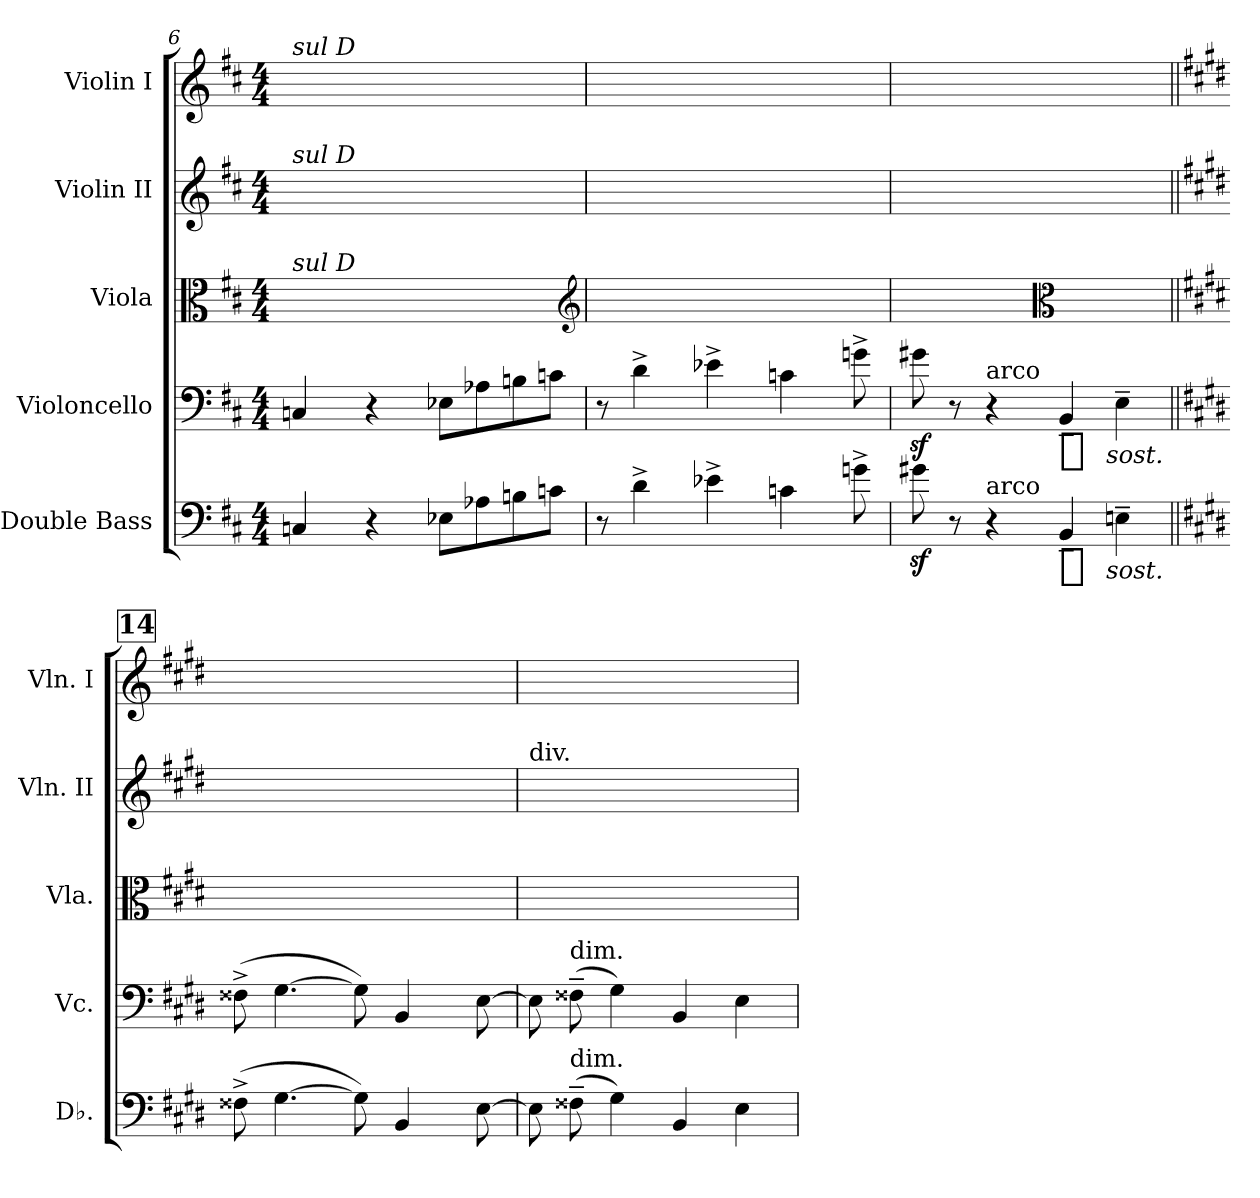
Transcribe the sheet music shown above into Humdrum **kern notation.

**kern	**dynam	**kern	**dynam	**kern	**kern	**kern
*part5	*part5	*part4	*part4	*part3	*part2	*part1
*staff5	*staff5	*staff4	*staff4	*staff3	*staff2	*staff1
*I"Double Bass	*	*I"Violoncello	*	*I"Viola	*I"Violin II	*I"Violin I
*I'Db.	*	*I'Vc.	*	*I'Vla.	*I'Vln. II	*I'Vln. I
*clefF4	*	*clefF4	*	*clefC3	*clefG2	*clefG2
*ITrd7c12	*	*	*	*	*	*
*k[f#c#]	*	*k[f#c#]	*	*k[f#c#]	*k[f#c#]	*k[f#c#]
*D:	*	*D:	*	*D:	*D:	*D:
*M4/4	*	*M4/4	*	*M4/4	*M4/4	*M4/4
=6	=6	=6	=6	=6	=6	=6
!	!	!	!	!	!	!LO:TX:a:i:t=sul D
!	!	!	!	!	!LO:TX:a:i:t=sul D	!
!	!	!	!	!LO:TX:a:i:t=sul D	!	!
4CCn	.	4Cn	.	8ryy	8ryy	8ryy
.	.	.	.	8ryy	8ryy	8ryy
4r	.	4r	.	8ryy	8ryy	8ryy
.	.	.	.	8ryy	8ryy	8ryy
8EE-XL	.	8E-XL	.	4ryy	4ryy	4ryy
8AA-X	.	8A-X	.	.	.	.
8BBn	.	8Bn	.	4ryy	4ryy	4ryy
8CnJ	.	8cnJ	.	.	.	.
*	*	*	*	*clefG2	*	*
=7	=7	=7	=7	=7	=7	=7
8r	.	8r	.	4ryy	4ryy	4ryy
4D^	.	4d^	.	.	.	.
.	.	.	.	4ryy	4ryy	4ryy
4E-X^	.	4e-X^	.	.	.	.
.	.	.	.	4ryy	4ryy	4ryy
4Cn	.	4cn	.	.	.	.
.	.	.	.	4ryy	4ryy	4ryy
8Gn^	.	8gn^	.	.	.	.
=8	=8	=8	=8	=8	=8	=8
8G#Xz	.	8g#Xz	.	8ryy	8ryy	8ryy
8r	.	8r	.	8ryy	8ryy	8ryy
!	!	!LO:TX:a:t=arco	!	!	!	!
!LO:TX:a:t=arco	!	!	!	!	!	!
4r	.	4r	.	8ryy	2.ryy	2.ryy
.	.	.	.	8ryy	.	.
*	*	*	*	*clefC3	*	*
!	!LO:DY:t=%s sost.	!	!LO:DY:t=%s sost.	!	!	!
4BBB~	mf	4BB~	mf	4ryy	.	.
4EEn~	.	4E~	.	4ryy	.	.
!!LO:REH:place=s1:t=14
=9||	=9||	=9||	=9||	=9||	=9||	=9||
*k[f#c#g#d#]	*	*k[f#c#g#d#]	*	*k[f#c#g#d#]	*k[f#c#g#d#]	*k[f#c#g#d#]
*E:	*	*E:	*	*E:	*E:	*E:
(8FF##X^	.	(8F##X^	.	8ryy	2ryy	2ryy
[4.GG#	.	[4.G#	.	4.ryy	.	.
8GG#])	.	8G#])	.	8ryy	4ryy	4ryy
4BBB	.	4BB	.	4ryy	.	.
.	.	.	.	.	4ryy	4ryy
[8EE	.	[8E	.	8ryy	.	.
=10	=10	=10	=10	=10	=10	=10
!	!	!	!	!	!LO:TX:a:t=div.	!
8EE]	.	8E]	.	8ryy	1ryy	2.ryy
!	!	!LO:TX:t=dim.	!	!	!	!
!LO:TX:t=dim.	!	!	!	!	!	!
(8FF##X~	.	(8F##X~	.	8ryy	.	.
4GG#)	.	4G#)	.	4ryy	.	.
4BBB	.	4BB	.	4ryy	.	.
4EE	.	4E	.	4ryy	.	4ryy
=	=	=	=	=	=	=
*-	*-	*-	*-	*-	*-	*-
